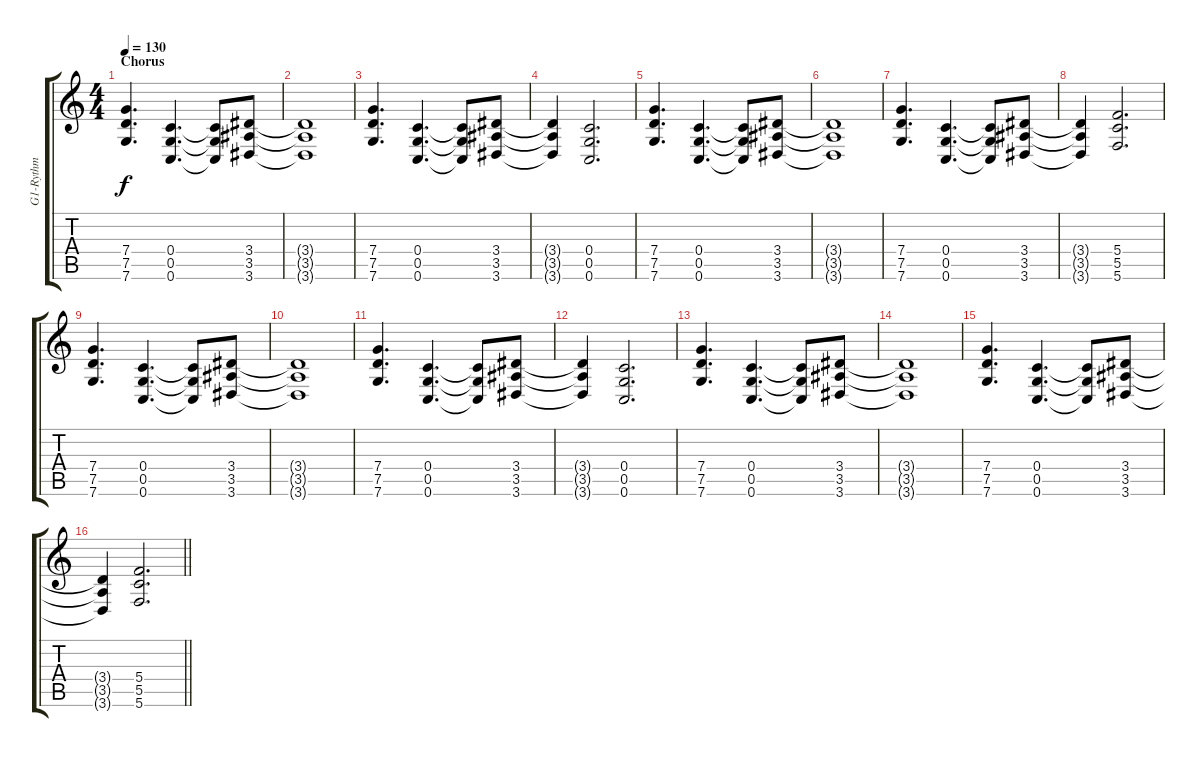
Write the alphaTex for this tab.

\track ("G1-Rythm" "G1-Rythm") {instrument distortionguitar}
\staff {score tabs}
\tuning (D4 A3 F3 C3 G2 C2) {hide}
\ts (4 4)
\section ("" "Chorus")
\tempo 130
\clef g2
\ks c
(7.4 7.5 7.6).4{d dy f} (0.4 0.5 0.6).4{d} (0.4{t} 0.5{t} 0.6{t}).8 (3.4 3.5 3.6).8 |
(3.4{t} 3.5{t} 3.6{t}).1 |
(7.4 7.5 7.6).4{d} (0.4 0.5 0.6).4{d} (0.4{t} 0.5{t} 0.6{t}).8 (3.4 3.5 3.6).8 |
(3.4{t} 3.5{t} 3.6{t}).4 (0.4 0.5 0.6).2{d} |
(7.4 7.5 7.6).4{d} (0.4 0.5 0.6).4{d} (0.4{t} 0.5{t} 0.6{t}).8 (3.4 3.5 3.6).8 |
(3.4{t} 3.5{t} 3.6{t}).1 |
(7.4 7.5 7.6).4{d} (0.4 0.5 0.6).4{d} (0.4{t} 0.5{t} 0.6{t}).8 (3.4 3.5 3.6).8 |
(3.4{t} 3.5{t} 3.6{t}).4 (5.4 5.5 5.6).2{d} |
(7.4 7.5 7.6).4{d} (0.4 0.5 0.6).4{d} (0.4{t} 0.5{t} 0.6{t}).8 (3.4 3.5 3.6).8 |
(3.4{t} 3.5{t} 3.6{t}).1 |
(7.4 7.5 7.6).4{d} (0.4 0.5 0.6).4{d} (0.4{t} 0.5{t} 0.6{t}).8 (3.4 3.5 3.6).8 |
(3.4{t} 3.5{t} 3.6{t}).4 (0.4 0.5 0.6).2{d} |
(7.4 7.5 7.6).4{d} (0.4 0.5 0.6).4{d} (0.4{t} 0.5{t} 0.6{t}).8 (3.4 3.5 3.6).8 |
(3.4{t} 3.5{t} 3.6{t}).1 |
(7.4 7.5 7.6).4{d} (0.4 0.5 0.6).4{d} (0.4{t} 0.5{t} 0.6{t}).8 (3.4 3.5 3.6).8 |
\barLineRight lightlight
(3.4{t} 3.5{t} 3.6{t}).4 (5.4 5.5 5.6).2{d}
